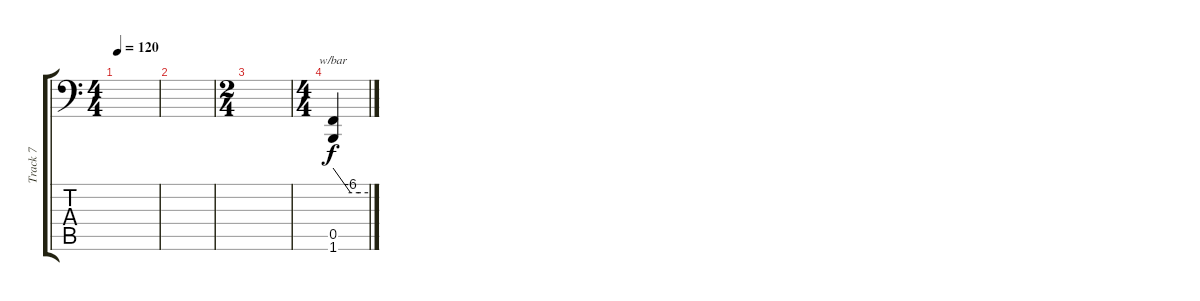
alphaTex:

\track ("Track 7" "Track 7") {instrument lead8bassandlead}
\staff {score tabs}
\tuning (C4 G3 Eb3 Bb2 F2 Bb1) {hide}
\ts (4 4)
\tempo 120
\clef f4
\ks c
|
|
\ts (2 4)
|
\ts (4 4)
(0.5 1.6).4{tbe (custom default 0 0 30 -24 45 -24 60 -24)}
